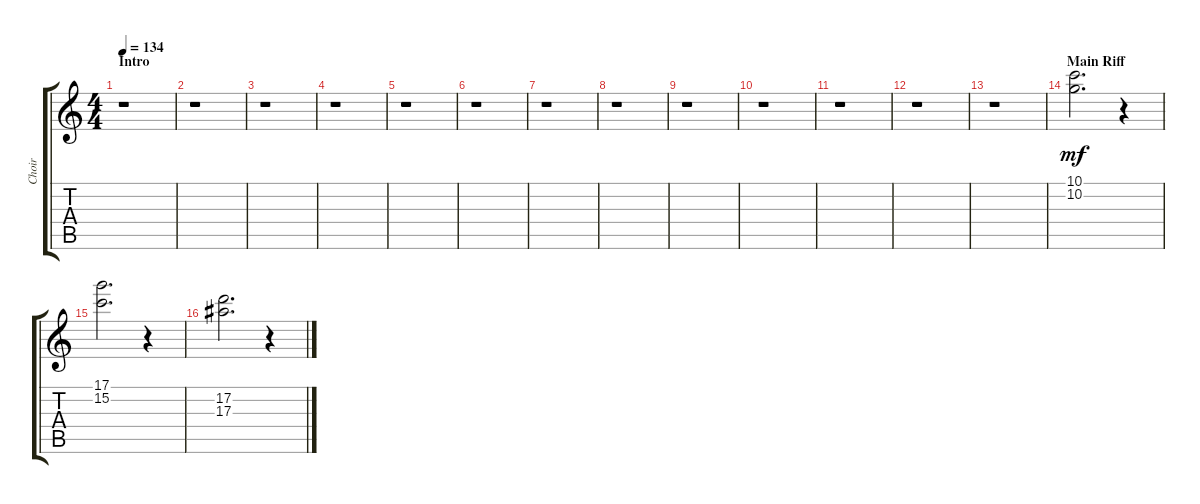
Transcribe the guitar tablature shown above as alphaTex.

\track ("Choir" "Choir") {instrument electricguitarclean}
\staff {score tabs}
\tuning (D4 A3 F3 C3 G2 C2) {hide}
\ts (4 4)
\section ("" "Intro")
\tempo 134
\clef g2
\ks aminor
r.1{dy mf instrument electricguitarclean} |
r.1 |
r.1 |
r.1 |
r.1 |
r.1 |
r.1 |
r.1 |
r.1 |
r.1 |
r.1 |
r.1 |
r.1 |
\section ("" "Main Riff")
(10.1 10.2).2{d} r.4 |
(17.1 15.2).2{d} r.4 |
(17.2 17.3).2{d} r.4
